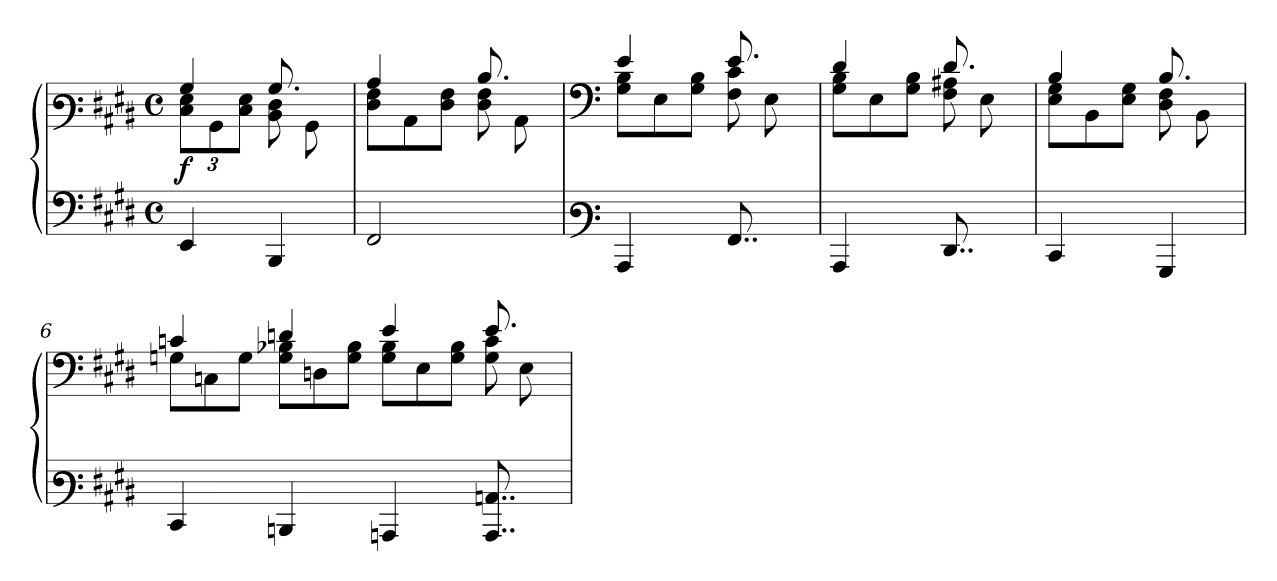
**kern	**kern	**dynam
*part1	*part1	*part1
*staff2	*staff1	*staff1/2
*clefF4	*clefF3	*
*k[f#c#g#d#]	*k[f#c#g#d#]	*
*M4/4	*M4/4	*
*met(c)	*met(c)	*
=1	=1	=1
*	*^	*
!	!	!	!LO:DY:b
4EE/	4B/	12E\ 12G#\L	f
.	.	12BB\	.
.	.	12E\ 12G#\J	.
4BBB/	8.B/L	8D#\ 8F#\L	.
.	.	8BB\	.
.	16ryy	.	.
=2	=2	=2	=2
2FF#/	4c#/	8F#\ 8A\L	.
.	.	8C#\	.
.	8ryy	8F#\ 8A\J	.
.	8.d#/L	8F#\ 8A\L	.
8ryy	.	8C#\	.
.	16ryy	.	.
!!LO:LB:g=z	!!
=3	=3	=3	=3
*clefF3	*clefF4	*	*
4CC#/	4e/	8G#\ 8B\L	.
.	.	8E\	.
8ryy	8ryy	8G#\ 8B\J	.
8..AA/L	8.e/L	8F#\ 8c#\L	.
.	.	8E\	.
.	16ryy	.	.
32ryy	.	.	.
=4	=4	=4	=4
4CC#/	4d#/	8G#\ 8B\L	.
.	.	8E\	.
8ryy	8ryy	8G#\ 8B\J	.
8..FF#/L	8.d#/L	8F#\ 8A#X\L	.
.	.	8E\	.
.	16ryy	.	.
32ryy	.	.	.
!!LO:LB:g=z	!!
=5	=5	=5	=5
4EE/	4B/	8E\ 8G#\L	.
.	.	8BB\	.
8ryy	8ryy	8E\ 8G#\J	.
4BBB/	8.B/L	8D#\ 8F#\L	.
.	.	8BB\	.
.	16ryy	.	.
=6	=6	=6	=6
4EE/	4cn/	8Gn\L	.
.	.	8Cn\	.
8ryy	8ryy	8G\J	.
4DDn/	4dn/	8G\ 8B-X\L	.
.	.	8Dn\	.
8ryy	8ryy	8G\ 8B-\J	.
4CCn/	4e/	8G\ 8B-\L	.
.	.	8E\	.
8ryy	8ryy	8G\ 8B-\J	.
8..CC/ 8..Cn/L	8.e/L	8G\ 8c\L	.
.	.	8E\	.
.	16ryy	.	.
32ryy	.	.	.
*	*v	*v	*
=	=	=
*-	*-	*-
